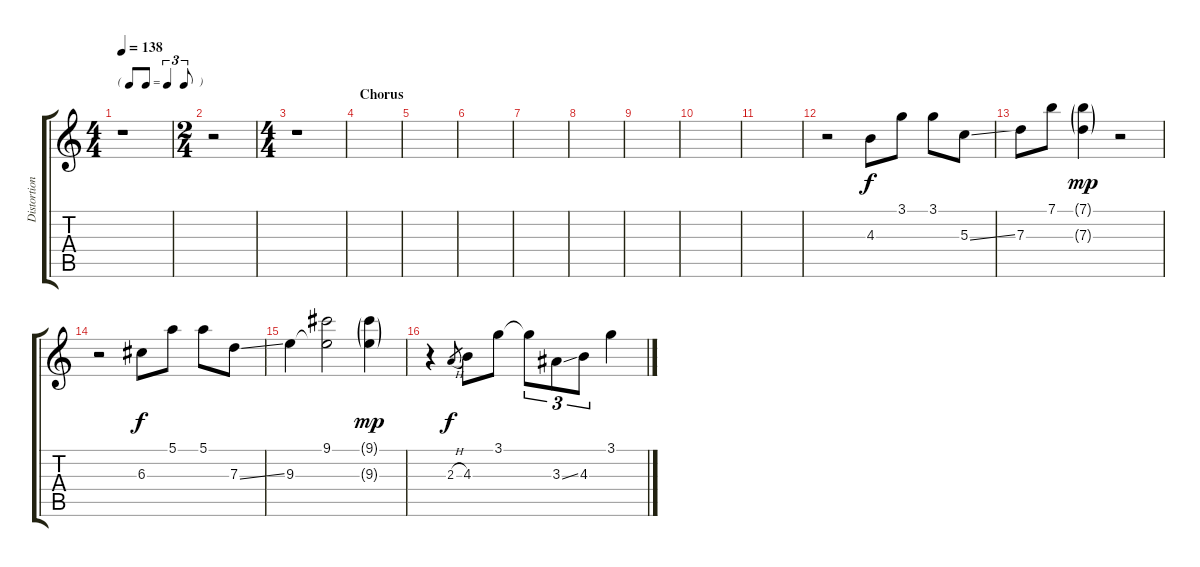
\track ("Distortion Gtr" "Distortion") {instrument overdrivenguitar}
\staff {score tabs}
\tuning (E4 B3 G3 D3 A2 E2) {hide}
\ts (4 4)
\tf triplet8th
\tempo 138
\clef g2
\ks c
r.1{dy f} |
\ts (2 4)
r.2 |
\ts (4 4)
r.1 |
\section ("" "Chorus")
|
|
|
|
|
|
|
|
r.2 4.3.8 3.1.8 3.1.8 5.3{ss}.8 |
7.3.8 7.1.8 (7.1{g} 7.3{g}).4{dy mp} r.2 |
r.2 6.3.8{dy f} 5.1.8 5.1.8 7.3{ss}.8 |
9.3.4 (9.1 9.3{t}).2 (9.1{g} 9.3{g}).4{dy mp} |
r.4 2.3{h}.8{gr dy f} 4.3.8 3.1.8 3.1{t}.8{tu (3 2)} 3.3{ss}.8{tu (3 2)} 4.3.8{tu (3 2)} 3.1.4
